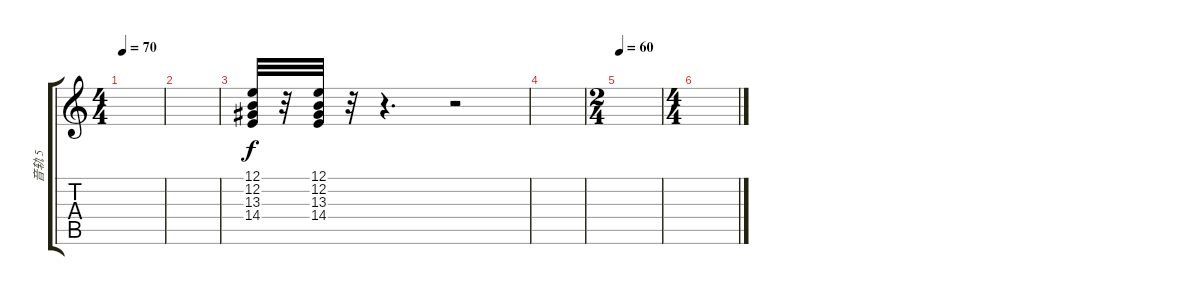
\track ("音轨 5" "音轨 5") {instrument lead7fifths}
\staff {score tabs}
\tuning (E4 B3 G3 D3 A2 E2) {hide}
\ts (4 4)
\tempo 70
\clef g2
\ks c
|
|
(12.1 12.2 13.3 14.4).32 r.32 (12.1 12.2 13.3 14.4).32 r.32 r.4{d} r.2 |
|
\ts (2 4)
\tempo 60
|
\ts (4 4)
